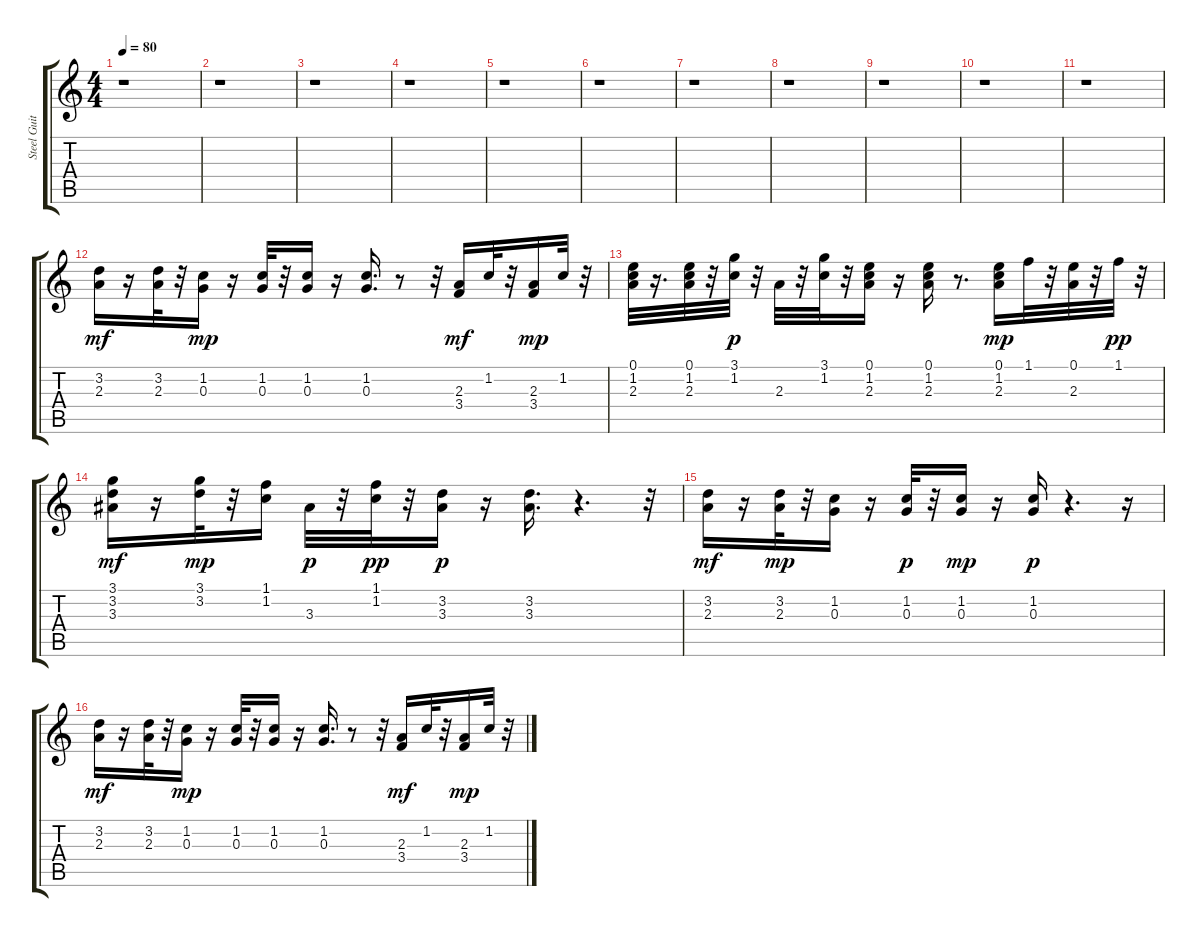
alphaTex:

\track ("Steel Guitar" "Steel Guit") {instrument acousticguitarsteel}
\staff {score tabs}
\tuning (E4 B3 G3 D3 A2 E2) {hide}
\ts (4 4)
\tempo 80
\clef g2
\ks c
r.1{dy p} |
r.1 |
r.1 |
r.1 |
r.1 |
r.1 |
r.1 |
r.1 |
r.1 |
r.1 |
r.1 |
(3.2 2.3).16{dy mf} r.16 (3.2 2.3).32 r.32 (1.2 0.3).16{dy mp} r.16 (1.2 0.3).32 r.32 (1.2 0.3).16 r.16 (1.2 0.3).16{d} r.8 r.32 (2.3 3.4).16{dy mf} 1.2.32 r.32 (2.3 3.4).16{dy mp} 1.2.32 r.32 |
(0.1 1.2 2.3).32 r.16{d} (0.1 1.2 2.3).32 r.32 (3.1 1.2).32{dy p} r.32 2.3.32 r.32 (3.1 1.2).32 r.32 (0.1 1.2 2.3).16 r.16 (0.1 1.2 2.3).16 r.8{d} (0.1 1.2 2.3).16{dy mp} 1.1.32 r.32 (0.1 2.3).32 r.32 1.1.32{dy pp} r.32 |
(3.1 3.2 3.3).16{dy mf} r.16 (3.1 3.2).32{dy mp} r.32 (1.1 1.2).16 3.3.32{dy p} r.32 (1.1 1.2).32{dy pp} r.32 (3.2 3.3).16{dy p} r.16 (3.2 3.3).16{d} r.4{d} r.32 |
(3.2 2.3).16{dy mf} r.16 (3.2 2.3).32{dy mp} r.32 (1.2 0.3).16 r.16 (1.2 0.3).32{dy p} r.32 (1.2 0.3).16{dy mp} r.16 (1.2 0.3).16{dy p} r.4{d} r.16 |
(3.2 2.3).16{dy mf} r.16 (3.2 2.3).32 r.32 (1.2 0.3).16{dy mp} r.16 (1.2 0.3).32 r.32 (1.2 0.3).16 r.16 (1.2 0.3).16{d} r.8 r.32 (2.3 3.4).16{dy mf} 1.2.32 r.32 (2.3 3.4).16{dy mp} 1.2.32 r.32
